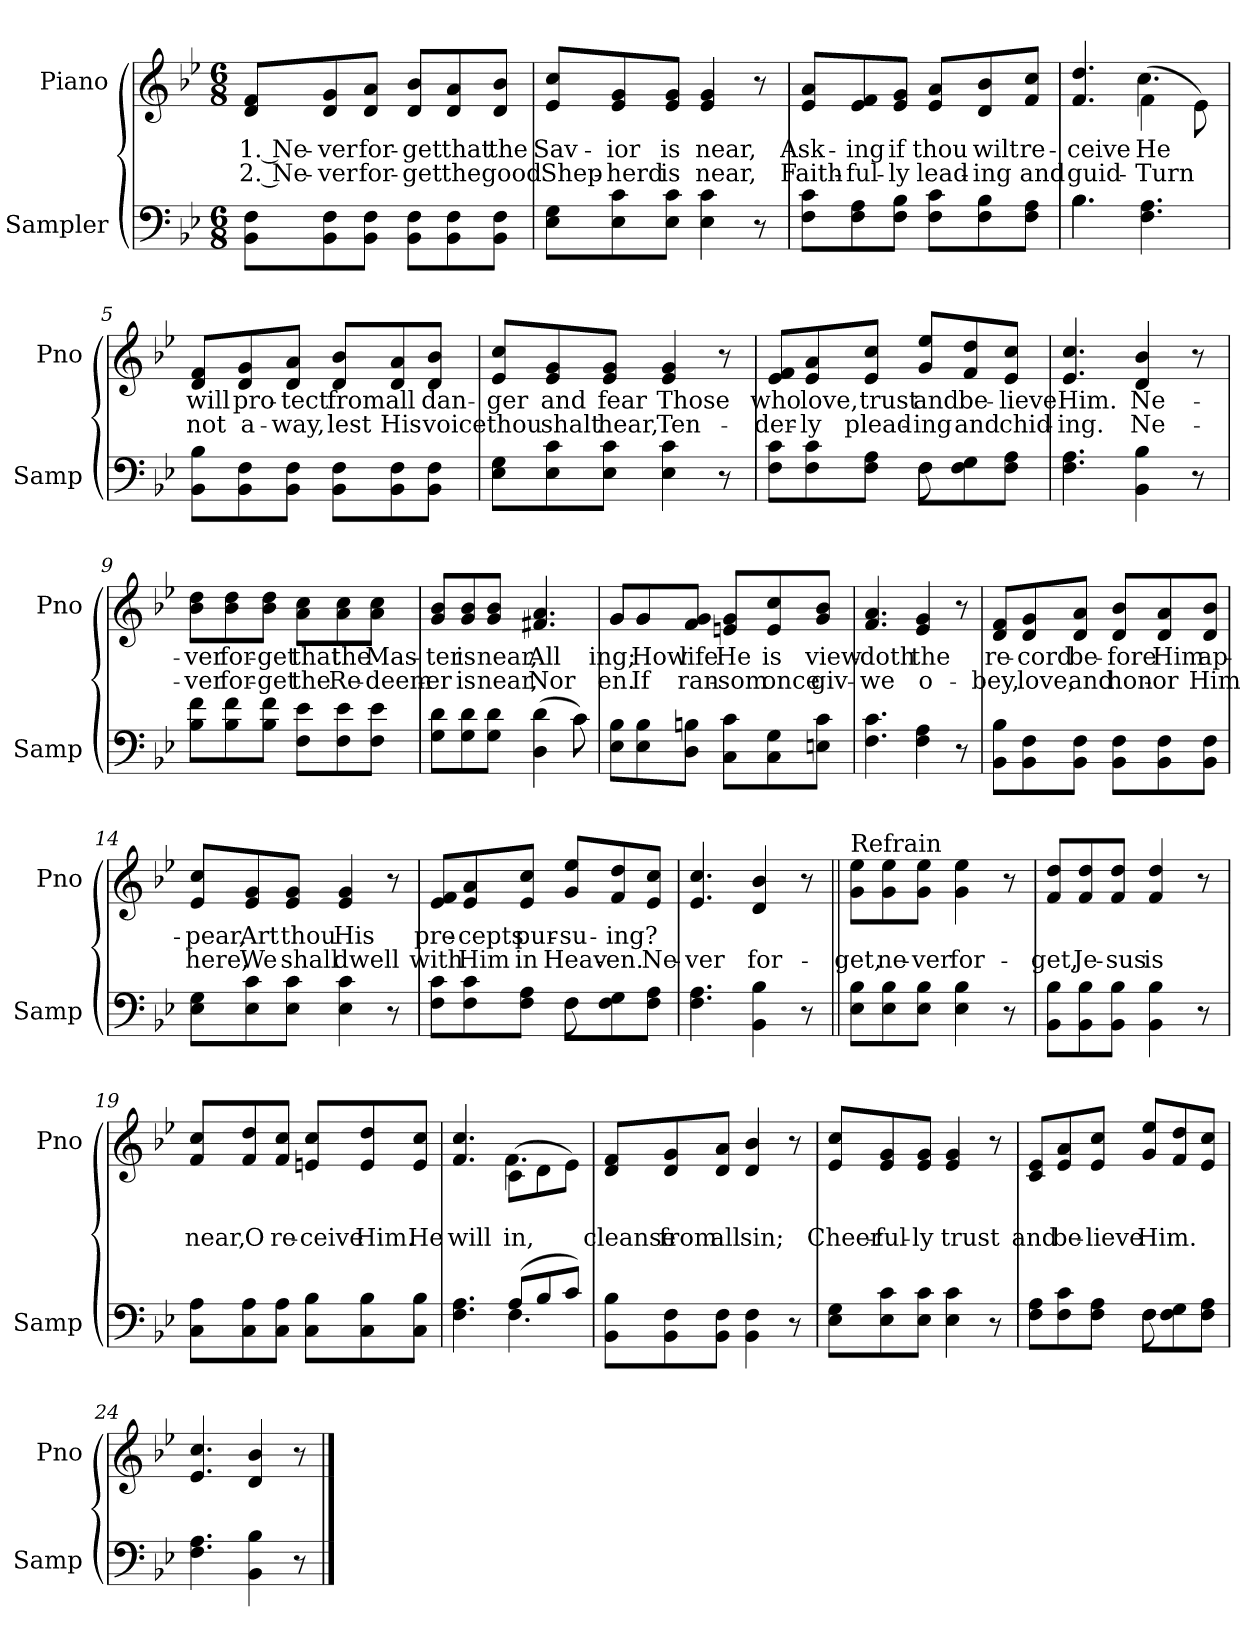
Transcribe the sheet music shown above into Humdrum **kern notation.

**kern	**kern	**text	**text
*part2	*part1	*part1	*part1
*staff2	*staff1	*staff1	*staff1
*I"Sampler	*I"Piano	*	*
*I'Samp	*I'Pno	*	*
*clefF4	*clefG2	*	*
*k[b-e-]	*k[b-e-]	*	*
*B-:	*B-:	*	*
*M6/8	*M6/8	*	*
=1	=1	=1	=1
8BB-\ 8F\L	8d/ 8f/L	1. Ne-	2. Ne-
8BB-\ 8F\	8d/ 8g/	-ver	-ver
8BB-\ 8F\J	8d/ 8a/J	for-	for-
8BB-\ 8F\L	8d/ 8b-/L	-get	-get
8BB-\ 8F\	8d/ 8a/	that	the
8BB-\ 8F\J	8d/ 8b-/J	the	good
=2	=2	=2	=2
8E-\ 8G\L	8e-/ 8cc/L	Sav-	Shep-
8E-\ 8c\	8e-/ 8g/	-ior	-herd
8E-\ 8c\J	8e-/ 8g/J	is	is
4E- 4c	4e- 4g	near,	near,
8r	8r	.	.
=3	=3	=3	=3
8F\ 8c\L	8e-/ 8a/L	Ask-	Faith-
8F\ 8A\	8e-/ 8f/	-ing	-ful-
8F\ 8B-\J	8e-/ 8g/J	if	-ly
8F\ 8c\L	8e-/ 8a/L	thou	lead-
8F\ 8B-\	8d/ 8b-/	wilt	-ing
8F\ 8A\J	8f/ 8cc/J	re-	and
=4	=4	=4	=4
*^	*^	*	*
4.B-\	4.B-	4.f 4.dd	4.ryy	-ceive	guid-
4.F 4.A	4.ryy	(4f\	4.cc	He	Turn
.	.	8e-\)	.	.	.
*v	*v	*	*	*	*
*	*v	*v	*	*
=5	=5	=5	=5
8BB-\ 8B-\L	8d/ 8f/L	will	not
8BB-\ 8F\	8d/ 8g/	pro-	a-
8BB-\ 8F\J	8d/ 8a/J	-tect	-way,
8BB-\ 8F\L	8d/ 8b-/L	from	lest
8BB-\ 8F\	8d/ 8a/	all	His
8BB-\ 8F\J	8d/ 8b-/J	dan-	voice
=6	=6	=6	=6
8E-\ 8G\L	8e-/ 8cc/L	-ger	thou
8E-\ 8c\	8e-/ 8g/	and	shalt
8E-\ 8c\J	8e-/ 8g/J	fear	hear,
4E- 4c	4e- 4g	Those	Ten-
8r	8r	.	.
=7	=7	=7	=7
*^	*	*	*
8F\ 8c\L	4.ryy	8e-/ 8f/L	who	-der-
8F\ 8c\	.	8e-/ 8a/	love,	-ly
8F\ 8A\J	.	8e-/ 8cc/J	trust	plead-
8F\L	8F	8g/ 8ee-/L	and	-ing
8F\ 8G\	4ryy	8f/ 8dd/	be-	and
8F\ 8A\J	.	8e-/ 8cc/J	-lieve	chid-
*v	*v	*	*	*
=8	=8	=8	=8
4.F 4.A	4.e- 4.cc	Him.	-ing.
4BB- 4B-	4d 4b-	Ne-	Ne-
8r	8r	.	.
=9	=9	=9	=9
8B-\ 8f\L	8b-\ 8dd\L	-ver	-ver
8B-\ 8f\	8b-\ 8dd\	for-	for-
8B-\ 8f\J	8b-\ 8dd\J	-get	-get
8F\ 8e-\L	8a\ 8cc\L	that	the
8F\ 8e-\	8a\ 8cc\	the	Re-
8F\ 8e-\J	8a\ 8cc\J	Mas-	-deem-
=10	=10	=10	=10
*^	*	*	*
8G\ 8d\L	8ryy	8g/ 8b-/L	-ter	-er
*v	*v	*	*	*
8G\ 8d\	8g/ 8b-/	is	is
8G\ 8d\J	8g/ 8b-/J	near,	near,
(4D 4d	4.f#X 4.a	All	Nor
*^	*	*	*
8c\)	8c	.	.	.
*v	*v	*	*	*
=11	=11	=11	=11
*	*^	*	*
8E-\ 8B-\L	8g/L	8g/L	-ing;	-en.
8E-\ 8B-\	8g/	8g/J	How	If
8D\ 8Bn\J	8f/ 8g/J	2ryy	life	ran-
8C\ 8c\L	8en/ 8g/L	.	He	-som
8C\ 8G\	8e/ 8cc/	.	is	once
8En\ 8c\J	8g/ 8b-/J	.	view-	giv-
*	*v	*v	*	*
=12	=12	=12	=12
4.F 4.c	4.f 4.a	doth	we
4F 4A	4e- 4g	the	o-
8r	8r	.	.
=13	=13	=13	=13
8BB-\ 8B-\L	8d/ 8f/L	re-	-bey,
8BB-\ 8F\	8d/ 8g/	-cord	love,
8BB-\ 8F\J	8d/ 8a/J	be-	and
8BB-\ 8F\L	8d/ 8b-/L	-fore	hon-
8BB-\ 8F\	8d/ 8a/	Him	-or
8BB-\ 8F\J	8d/ 8b-/J	ap-	Him
=14	=14	=14	=14
8E-\ 8G\L	8e-/ 8cc/L	-pear,	here,
8E-\ 8c\	8e-/ 8g/	Art	We
8E-\ 8c\J	8e-/ 8g/J	thou	shall
4E- 4c	4e- 4g	His	dwell
8r	8r	.	.
=15	=15	=15	=15
*^	*	*	*
8F\ 8c\L	4.ryy	8e-/ 8f/L	pre-	with
8F\ 8c\	.	8e-/ 8a/	-cepts	Him
8F\ 8A\J	.	8e-/ 8cc/J	pur-	in
8F\L	8F	8g/ 8ee-/L	-su-	Heav-
8F\ 8G\	4ryy	8f/ 8dd/	-ing?	-en.
8F\ 8A\J	.	8e-/ 8cc/J	.	Ne-
*v	*v	*	*	*
=16	=16	=16	=16
4.F 4.A	4.e- 4.cc	.	-ver
4BB- 4B-	4d 4b-	.	for-
8r	8r	.	.
=17||	=17||	=17||	=17||
!	!LO:TX:t=Refrain	!	!
8E-\ 8B-\L	8g\ 8ee-\L	.	-get,
8E-\ 8B-\	8g\ 8ee-\	.	ne-
8E-\ 8B-\J	8g\ 8ee-\J	.	-ver
4E- 4B-	4g 4ee-	.	for-
8r	8r	.	.
=18	=18	=18	=18
8BB-\ 8B-\L	8f/ 8dd/L	.	-get,
8BB-\ 8B-\	8f/ 8dd/	.	Je-
8BB-\ 8B-\J	8f/ 8dd/J	.	-sus
4BB- 4B-	4f 4dd	.	is
8r	8r	.	.
=19	=19	=19	=19
8C\ 8A\L	8f/ 8cc/L	.	near,
8C\ 8A\	8f/ 8dd/	.	O
8C\ 8A\J	8f/ 8cc/J	.	re-
8C\ 8B-\L	8en/ 8cc/L	.	-ceive
8C\ 8B-\	8e/ 8dd/	.	Him.
8C\ 8B-\J	8e/ 8cc/J	.	He
=20	=20	=20	=20
*^	*^	*	*
4.F 4.A	4.ryy	4.f 4.cc	4.ryy	.	will
(8A/L	4.F	(8c\L	4.f	.	in,
8B-/	.	8d\	.	.	.
8c/J)	.	8e-\J)	.	.	.
*v	*v	*	*	*	*
*	*v	*v	*	*
=21	=21	=21	=21
8BB-\ 8B-\L	8d/ 8f/L	.	cleanse
8BB-\ 8F\	8d/ 8g/	.	from
8BB-\ 8F\J	8d/ 8a/J	.	all
4BB- 4F	4d 4b-	.	sin;
8r	8r	.	.
=22	=22	=22	=22
8E-\ 8G\L	8e-/ 8cc/L	.	Cheer-
8E-\ 8c\	8e-/ 8g/	.	-ful-
8E-\ 8c\J	8e-/ 8g/J	.	-ly
4E- 4c	4e- 4g	.	trust
8r	8r	.	.
=23	=23	=23	=23
*^	*	*	*
8F\ 8A\L	4.ryy	8c/ 8e-/L	.	and
8F\ 8c\	.	8e-/ 8a/	.	be-
8F\ 8A\J	.	8e-/ 8cc/J	.	-lieve
8F\L	8F	8g/ 8ee-/L	.	Him.
8F\ 8G\	4ryy	8f/ 8dd/	.	.
8F\ 8A\J	.	8e-/ 8cc/J	.	.
*v	*v	*	*	*
=24	=24	=24	=24
4.F 4.A	4.e- 4.cc	.	.
4BB- 4B-	4d 4b-	.	.
8r	8r	.	.
==	==	==	==
*-	*-	*-	*-
